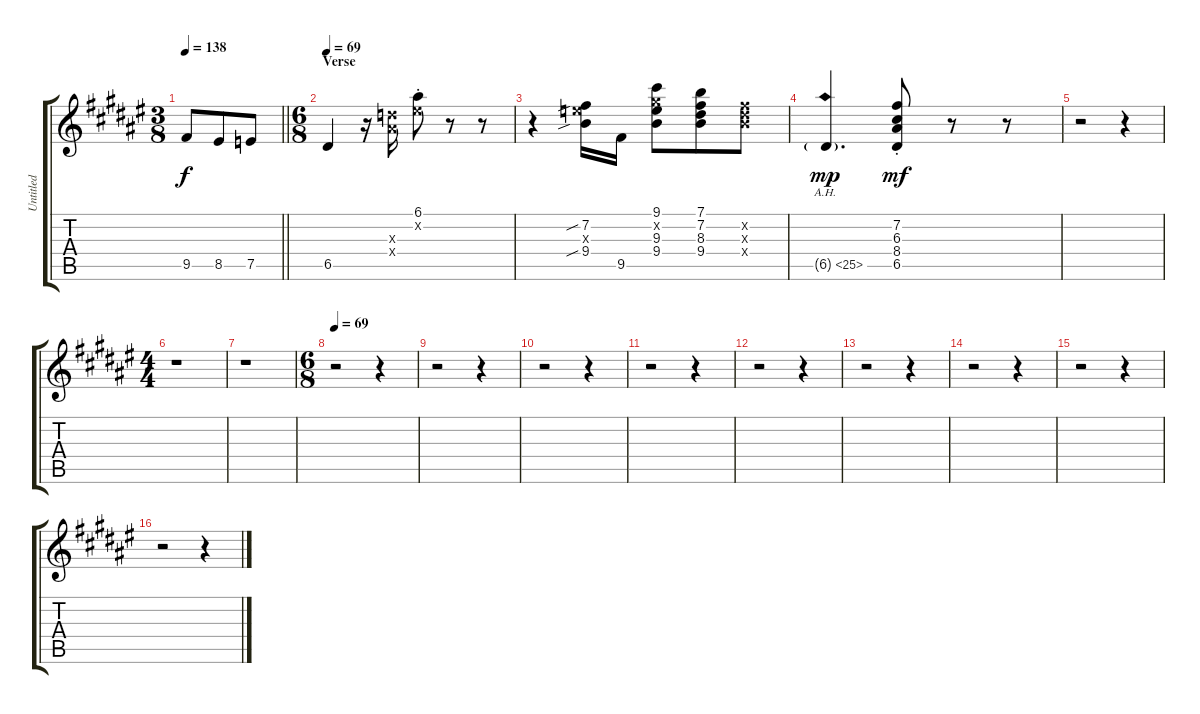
\track ("Untitled" "Untitled") {instrument distortionguitar}
\staff {score tabs}
\tuning (E4 B3 G3 D3 A2 E2) {hide}
\ts (3 8)
\tempo 138
\clef g2
\barLineRight lightlight
\ks f#
9.5.8{dy f instrument distortionguitar} 8.5.8 7.5.8 |
\ts (6 8)
\section ("" "Verse")
\tempo 69
\ks d#minor
6.5.4 r.16 (7.3{x} 8.4{x}).16 (6.1{st} 6.2{st x}).8 r.8 r.8 |
r.4 (7.2{sib} 9.3{x} 9.4{sib}).16 9.5.16 (9.1 9.2{x} 9.3 9.4).8 (7.1 7.2 8.3 9.4).8 (7.2{x} 8.3{x} 9.4{x}).8 |
6.5{ah 19 g}.4{d dy mp} (7.2{st} 6.3{st} 8.4{st} 6.5{st}).8{dy mf} r.8 r.8 |
r.2 r.4 |
\ts (4 4)
r.1 |
r.1 |
\ts (6 8)
\tempo 69
r.2 r.4 |
r.2 r.4 |
r.2 r.4 |
r.2 r.4 |
r.2 r.4 |
r.2 r.4 |
r.2 r.4 |
r.2 r.4 |
r.2 r.4
